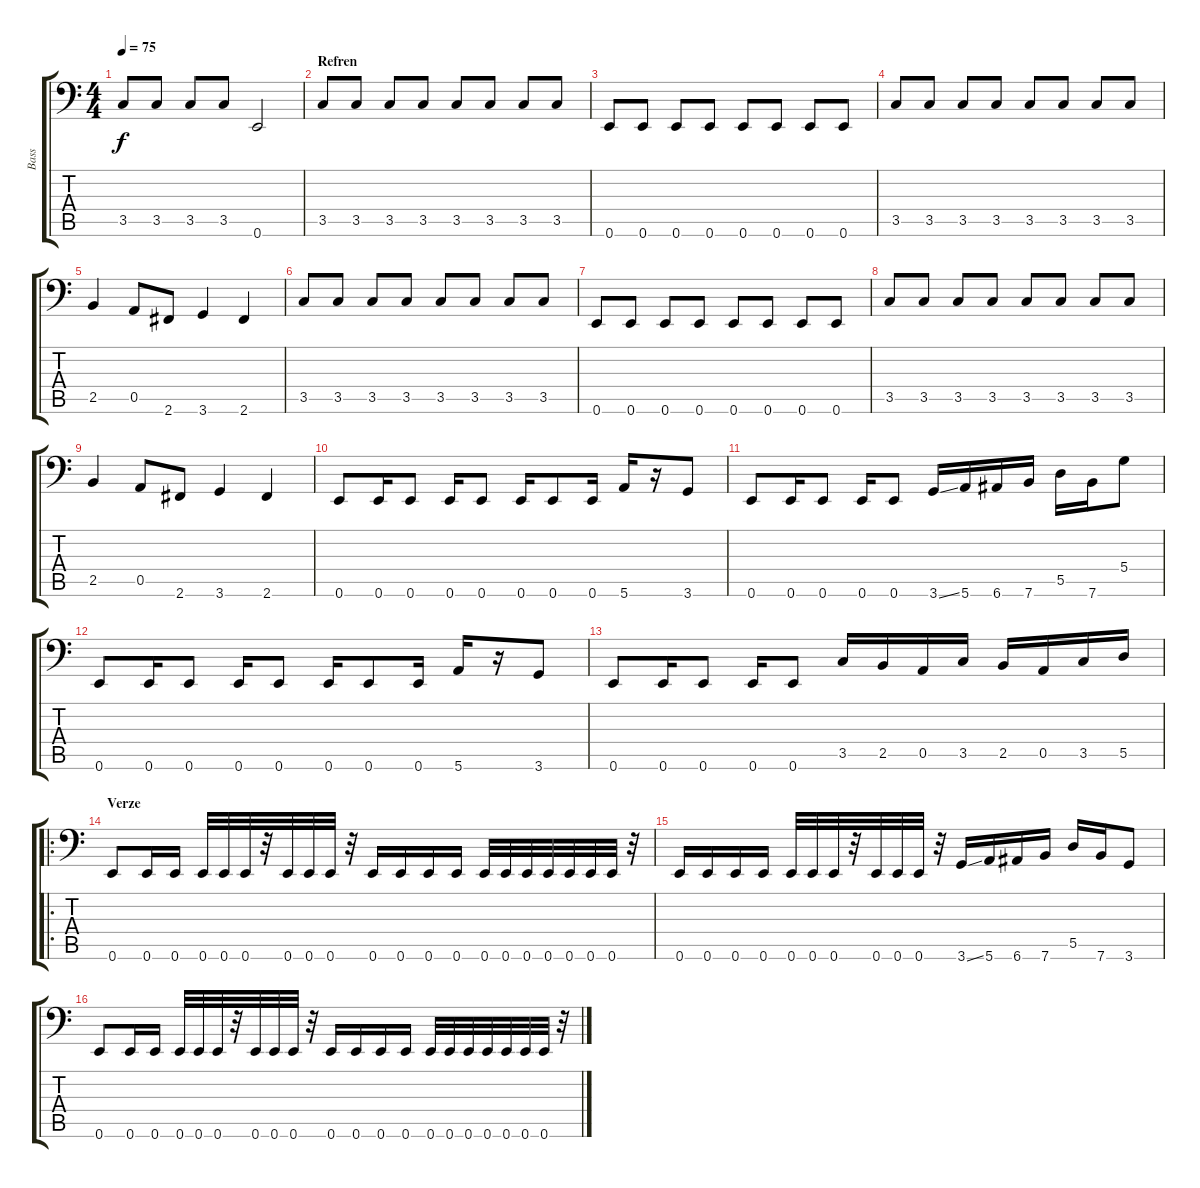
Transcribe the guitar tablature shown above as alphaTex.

\track ("Bass" "Bass") {instrument electricbassfinger}
\staff {score tabs}
\tuning (E3 B2 G2 D2 A1 E1) {hide}
\ts (4 4)
\tempo 75
\clef f4
\ks c
3.5.8{dy f} 3.5.8 3.5.8 3.5.8 0.6.2 |
\section ("" "Refren")
3.5.8 3.5.8 3.5.8 3.5.8 3.5.8 3.5.8 3.5.8 3.5.8 |
0.6.8 0.6.8 0.6.8 0.6.8 0.6.8 0.6.8 0.6.8 0.6.8 |
3.5.8 3.5.8 3.5.8 3.5.8 3.5.8 3.5.8 3.5.8 3.5.8 |
2.5.4 0.5.8 2.6.8 3.6.4 2.6.4 |
3.5.8 3.5.8 3.5.8 3.5.8 3.5.8 3.5.8 3.5.8 3.5.8 |
0.6.8 0.6.8 0.6.8 0.6.8 0.6.8 0.6.8 0.6.8 0.6.8 |
3.5.8 3.5.8 3.5.8 3.5.8 3.5.8 3.5.8 3.5.8 3.5.8 |
2.5.4 0.5.8 2.6.8 3.6.4 2.6.4 |
0.6.8 0.6.16 0.6.8 0.6.16 0.6.8 0.6.16 0.6.8 0.6.16 5.6.16 r.16 3.6.8 |
0.6.8 0.6.16 0.6.8 0.6.16 0.6.8 3.6{ss}.16 5.6.16 6.6.16 7.6.16 5.5.16 7.6.16 5.4.8 |
0.6.8 0.6.16 0.6.8 0.6.16 0.6.8 0.6.16 0.6.8 0.6.16 5.6.16 r.16 3.6.8 |
0.6.8 0.6.16 0.6.8 0.6.16 0.6.8 3.5.16 2.5.16 0.5.16 3.5.16 2.5.16 0.5.16 3.5.16 5.5.16 |
\ro
\section ("" "Verze")
0.6.8 0.6.16 0.6.16 0.6.32 0.6.32 0.6.32 r.32 0.6.32 0.6.32 0.6.32 r.32 0.6.16 0.6.16 0.6.16 0.6.16 0.6.32 0.6.32 0.6.32 0.6.32 0.6.32 0.6.32 0.6.32 r.32 |
0.6.16 0.6.16 0.6.16 0.6.16 0.6.32 0.6.32 0.6.32 r.32 0.6.32 0.6.32 0.6.32 r.32 3.6{ss}.16 5.6.16 6.6.16 7.6.16 5.5.16 7.6.16 3.6.8 |
0.6.8 0.6.16 0.6.16 0.6.32 0.6.32 0.6.32 r.32 0.6.32 0.6.32 0.6.32 r.32 0.6.16 0.6.16 0.6.16 0.6.16 0.6.32 0.6.32 0.6.32 0.6.32 0.6.32 0.6.32 0.6.32 r.32
